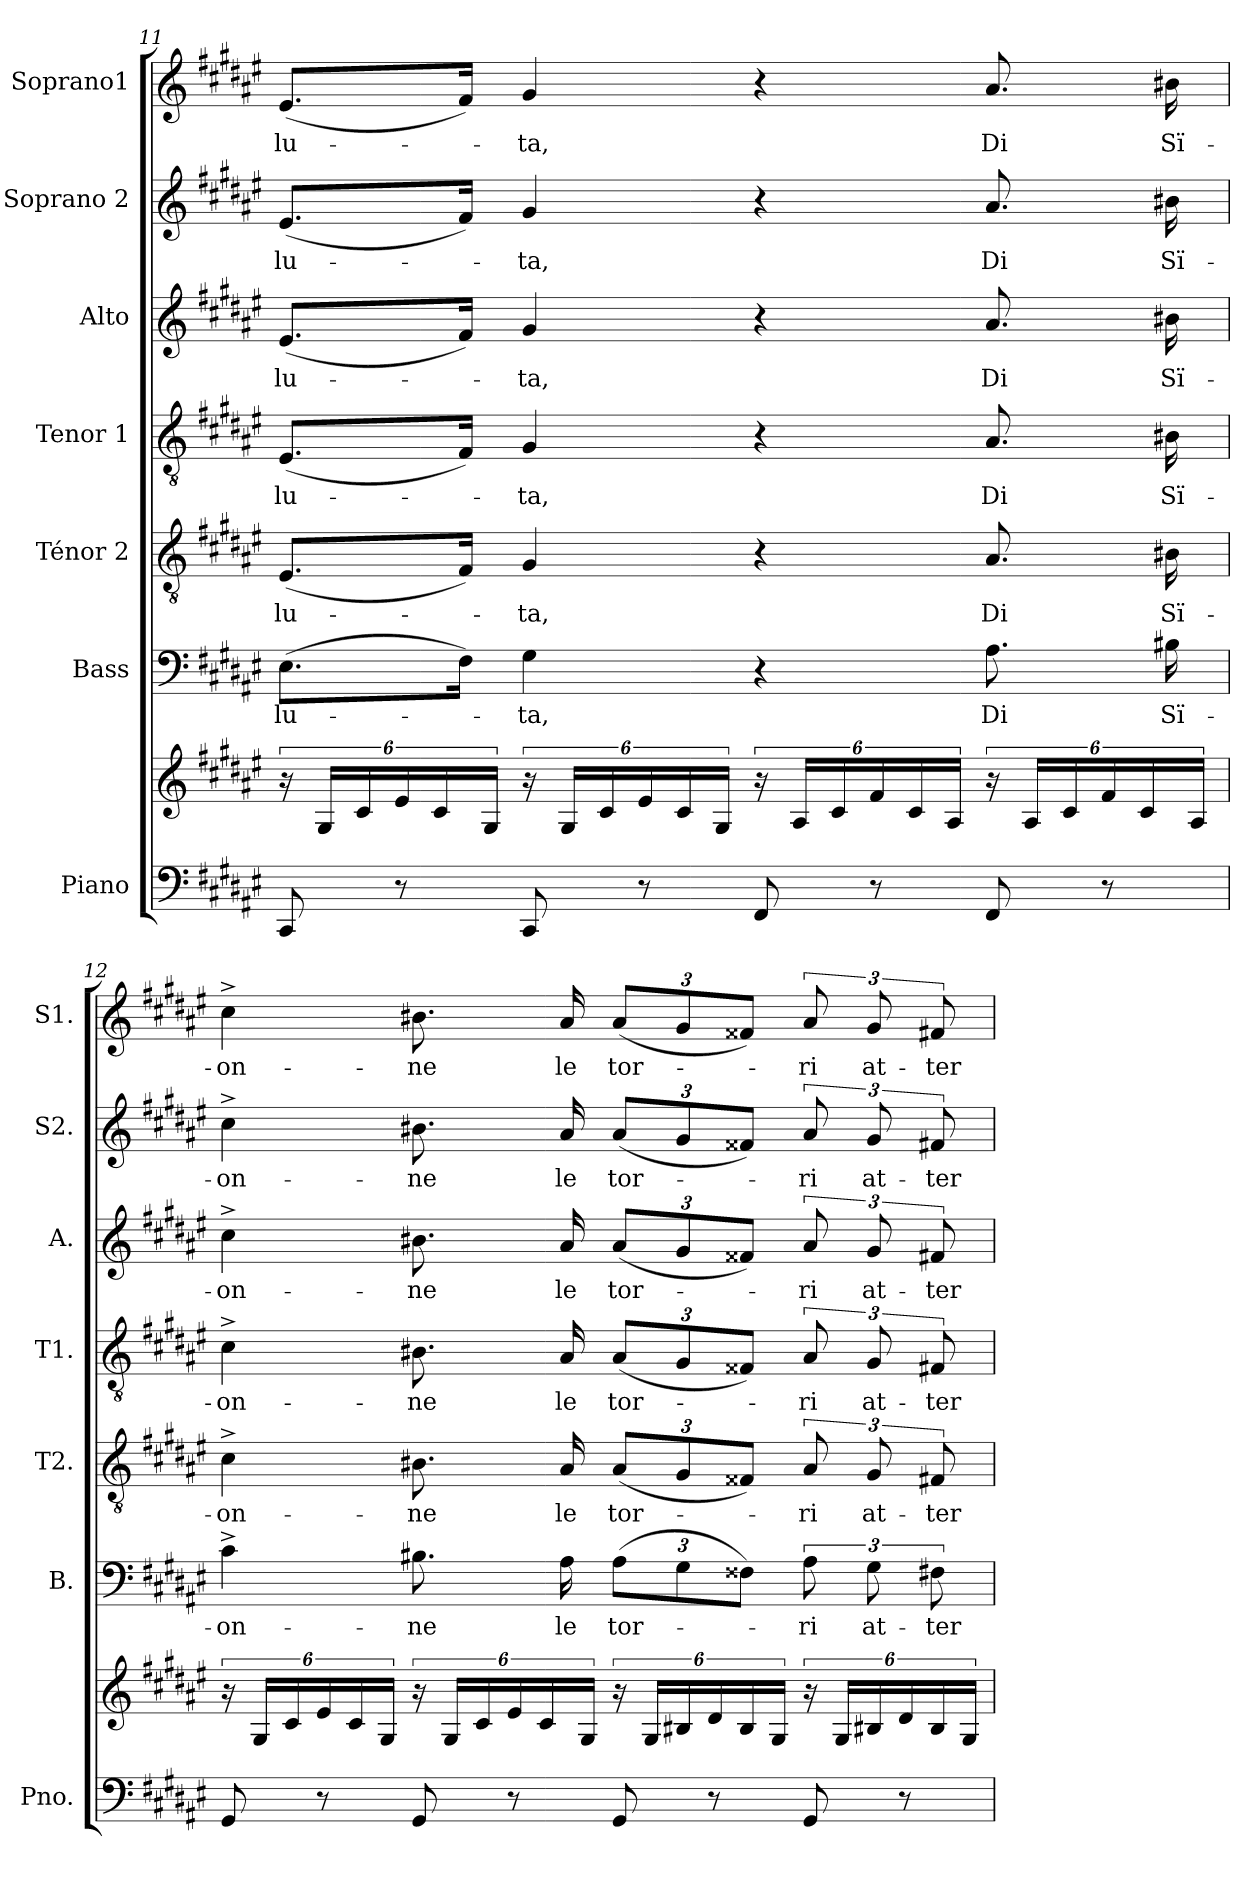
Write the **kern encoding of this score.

**kern	**kern	**kern	**text	**kern	**text	**kern	**text	**kern	**text	**kern	**text	**kern	**text
*part7	*part7	*part6	*part6	*part5	*part5	*part4	*part4	*part3	*part3	*part2	*part2	*part1	*part1
*staff8	*staff7	*staff6	*staff6	*staff5	*staff5	*staff4	*staff4	*staff3	*staff3	*staff2	*staff2	*staff1	*staff1
*I"Piano	*	*I"Bass	*	*I"Ténor 2	*	*I"Tenor 1	*	*I"Alto	*	*I"Soprano 2	*	*I"Soprano1	*
*I'Pno.	*	*I'B.	*	*I'T2.	*	*I'T1.	*	*I'A.	*	*I'S2.	*	*I'S1.	*
*clefF4	*clefG2	*clefF4	*	*clefGv2	*	*clefGv2	*	*clefG2	*	*clefG2	*	*clefG2	*
*k[f#c#g#d#a#e#]	*k[f#c#g#d#a#e#]	*k[f#c#g#d#a#e#]	*	*k[f#c#g#d#a#e#]	*	*k[f#c#g#d#a#e#]	*	*k[f#c#g#d#a#e#]	*	*k[f#c#g#d#a#e#]	*	*k[f#c#g#d#a#e#]	*
=11	=11	=11	=11	=11	=11	=11	=11	=11	=11	=11	=11	=11	=11
8CC#/	24r	(8.E#\L	-lu-	(8.E#/L	-lu-	(8.E#/L	-lu-	(8.e#/L	-lu-	(8.e#/L	-lu-	(8.e#/L	-lu-
.	24G#/LL	.	.	.	.	.	.	.	.	.	.	.	.
.	24c#/	.	.	.	.	.	.	.	.	.	.	.	.
8r	24e#/	.	.	.	.	.	.	.	.	.	.	.	.
.	24c#/	.	.	.	.	.	.	.	.	.	.	.	.
.	.	16F#\Jk)	.	16F#/Jk)	.	16F#/Jk)	.	16f#/Jk)	.	16f#/Jk)	.	16f#/Jk)	.
.	24G#/JJ	.	.	.	.	.	.	.	.	.	.	.	.
8CC#/	24r	4G#\	-ta,	4G#/	-ta,	4G#/	-ta,	4g#/	-ta,	4g#/	-ta,	4g#/	-ta,
.	24G#/LL	.	.	.	.	.	.	.	.	.	.	.	.
.	24c#/	.	.	.	.	.	.	.	.	.	.	.	.
8r	24e#/	.	.	.	.	.	.	.	.	.	.	.	.
.	24c#/	.	.	.	.	.	.	.	.	.	.	.	.
.	24G#/JJ	.	.	.	.	.	.	.	.	.	.	.	.
8FF#/	24r	4r	.	4r	.	4r	.	4r	.	4r	.	4r	.
.	24A#/LL	.	.	.	.	.	.	.	.	.	.	.	.
.	24c#/	.	.	.	.	.	.	.	.	.	.	.	.
8r	24f#/	.	.	.	.	.	.	.	.	.	.	.	.
.	24c#/	.	.	.	.	.	.	.	.	.	.	.	.
.	24A#/JJ	.	.	.	.	.	.	.	.	.	.	.	.
8FF#/	24r	8.A#\	Di	8.A#/	Di	8.A#/	Di	8.a#/	Di	8.a#/	Di	8.a#/	Di
.	24A#/LL	.	.	.	.	.	.	.	.	.	.	.	.
.	24c#/	.	.	.	.	.	.	.	.	.	.	.	.
8r	24f#/	.	.	.	.	.	.	.	.	.	.	.	.
.	24c#/	.	.	.	.	.	.	.	.	.	.	.	.
.	.	16B#X\	Sï-	16B#X\	Sï-	16B#X\	Sï-	16b#X\	Sï-	16b#X\	Sï-	16b#X\	Sï-
.	24A#/JJ	.	.	.	.	.	.	.	.	.	.	.	.
!!LO:PB:g=z
=12	=12	=12	=12	=12	=12	=12	=12	=12	=12	=12	=12	=12	=12
8GG#/	24r	4c#^\	-on-	4c#^\	-on-	4c#^\	-on-	4cc#^\	-on-	4cc#^\	-on-	4cc#^\	-on-
.	24G#/LL	.	.	.	.	.	.	.	.	.	.	.	.
.	24c#/	.	.	.	.	.	.	.	.	.	.	.	.
8r	24e#/	.	.	.	.	.	.	.	.	.	.	.	.
.	24c#/	.	.	.	.	.	.	.	.	.	.	.	.
.	24G#/JJ	.	.	.	.	.	.	.	.	.	.	.	.
8GG#/	24r	8.B#X\	-ne	8.B#X\	-ne	8.B#X\	-ne	8.b#X\	-ne	8.b#X\	-ne	8.b#X\	-ne
.	24G#/LL	.	.	.	.	.	.	.	.	.	.	.	.
.	24c#/	.	.	.	.	.	.	.	.	.	.	.	.
8r	24e#/	.	.	.	.	.	.	.	.	.	.	.	.
.	24c#/	.	.	.	.	.	.	.	.	.	.	.	.
.	.	16A#\	le	16A#/	le	16A#/	le	16a#/	le	16a#/	le	16a#/	le
.	24G#/JJ	.	.	.	.	.	.	.	.	.	.	.	.
*	*	*Xbrackettup	*	*Xbrackettup	*	*Xbrackettup	*	*Xbrackettup	*	*Xbrackettup	*	*Xbrackettup	*
8GG#/	24r	(12A#\L	tor-	(12A#/L	tor-	(12A#/L	tor-	(12a#/L	tor-	(12a#/L	tor-	(12a#/L	tor-
.	24G#/LL	.	.	.	.	.	.	.	.	.	.	.	.
.	24B#X/	12G#\	.	12G#/	.	12G#/	.	12g#/	.	12g#/	.	12g#/	.
8r	24d#/	.	.	.	.	.	.	.	.	.	.	.	.
.	24B#/	12F##X\J)	.	12F##X/J)	.	12F##X/J)	.	12f##X/J)	.	12f##X/J)	.	12f##X/J)	.
.	24G#/JJ	.	.	.	.	.	.	.	.	.	.	.	.
*	*	*brackettup	*	*brackettup	*	*brackettup	*	*brackettup	*	*brackettup	*	*brackettup	*
8GG#/	24r	12A#\	-ri	12A#/	-ri	12A#/	-ri	12a#/	-ri	12a#/	-ri	12a#/	-ri
.	24G#/LL	.	.	.	.	.	.	.	.	.	.	.	.
.	24B#X/	12G#\	at-	12G#/	at-	12G#/	at-	12g#/	at-	12g#/	at-	12g#/	at-
8r	24d#/	.	.	.	.	.	.	.	.	.	.	.	.
.	24B#/	12F#X\	-ter-	12F#X/	-ter-	12F#X/	-ter-	12f#X/	-ter-	12f#X/	-ter-	12f#X/	-ter-
.	24G#/JJ	.	.	.	.	.	.	.	.	.	.	.	.
=	=	=	=	=	=	=	=	=	=	=	=	=	=
*-	*-	*-	*-	*-	*-	*-	*-	*-	*-	*-	*-	*-	*-
